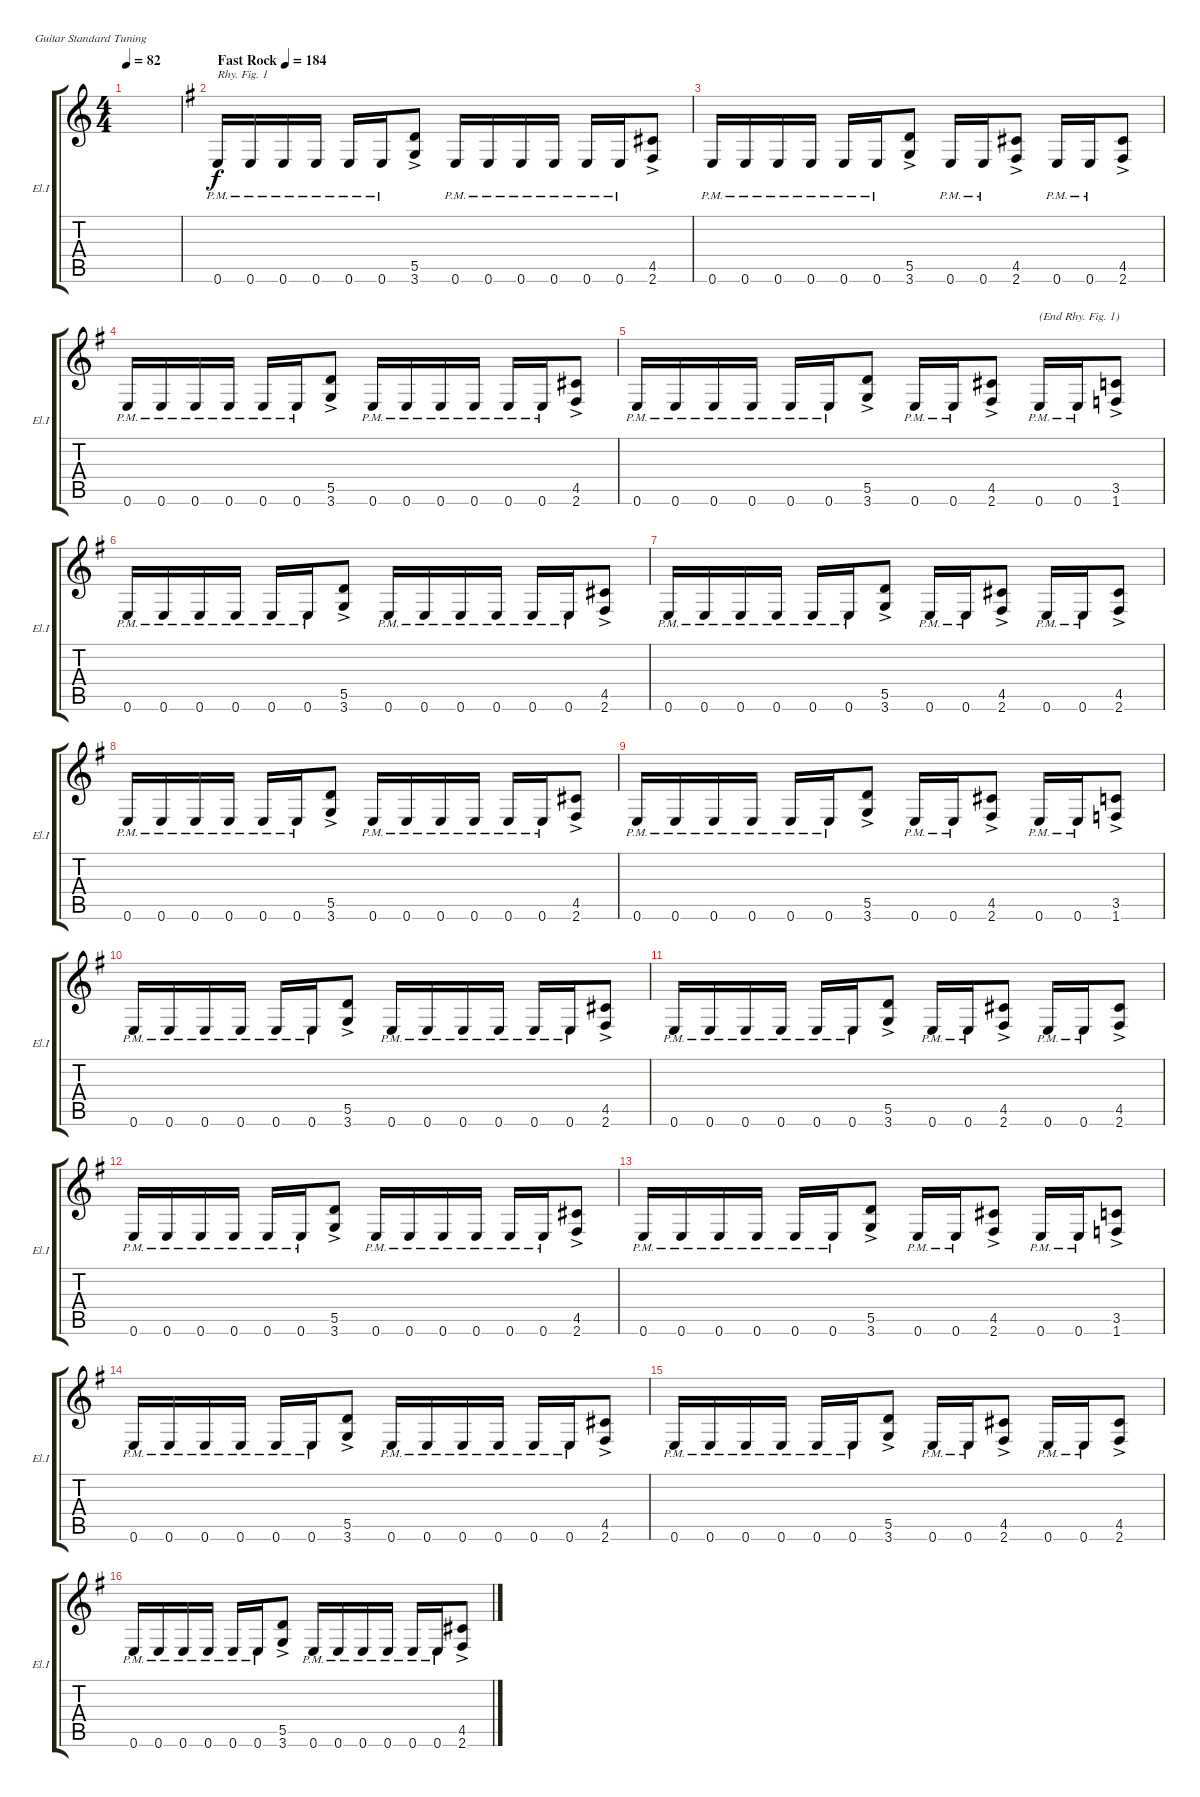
\defaultSystemsLayout 4
\bracketExtendMode groupsimilarinstruments
\useSystemSignSeparator
\singleTrackTrackNamePolicy allsystems
\multiTrackTrackNamePolicy allsystems
\firstSystemTrackNameOrientation horizontal
\otherSystemsTrackNameOrientation horizontal
\track ("Guitar El.I" "El.I") {instrument distortionguitar}
\staff {score tabs}
\tuning (E4 B3 G3 D3 A2 E2)
\ts (4 4)
\tempo 82
\clef g2
\ks c
|
\beaming (8 2 2 2 2)
\tempo (184 "Fast Rock")
\ks eminor
0.6{pm}.16{txt "Rhy. Fig. 1"} 0.6{pm}.16 0.6{pm}.16 0.6{pm}.16 0.6{pm}.16 0.6{pm}.16 (3.6{ac} 5.5{ac}).8 0.6{pm}.16 0.6{pm}.16 0.6{pm}.16 0.6{pm}.16 0.6{pm}.16 0.6{pm}.16 (2.6{ac} 4.5{ac}).8 |
0.6{pm}.16 0.6{pm}.16 0.6{pm}.16 0.6{pm}.16 0.6{pm}.16 0.6{pm}.16 (3.6{ac} 5.5{ac}).8 0.6{pm}.16 0.6{pm}.16 (2.6{ac} 4.5{ac}).8 0.6{pm}.16 0.6{pm}.16 (2.6{ac} 4.5{ac}).8 |
0.6{pm}.16 0.6{pm}.16 0.6{pm}.16 0.6{pm}.16 0.6{pm}.16 0.6{pm}.16 (3.6{ac} 5.5{ac}).8 0.6{pm}.16 0.6{pm}.16 0.6{pm}.16 0.6{pm}.16 0.6{pm}.16 0.6{pm}.16 (2.6{ac} 4.5{ac}).8 |
0.6{pm}.16 0.6{pm}.16 0.6{pm}.16 0.6{pm}.16 0.6{pm}.16 0.6{pm}.16 (3.6{ac} 5.5{ac}).8 0.6{pm}.16 0.6{pm}.16 (2.6{ac} 4.5{ac}).8 0.6{pm}.16{txt "(End Rhy. Fig. 1)"} 0.6{pm}.16 (1.6{ac} 3.5{ac}).8 |
0.6{pm}.16 0.6{pm}.16 0.6{pm}.16 0.6{pm}.16 0.6{pm}.16 0.6{pm}.16 (3.6{ac} 5.5{ac}).8 0.6{pm}.16 0.6{pm}.16 0.6{pm}.16 0.6{pm}.16 0.6{pm}.16 0.6{pm}.16 (2.6{ac} 4.5{ac}).8 |
0.6{pm}.16 0.6{pm}.16 0.6{pm}.16 0.6{pm}.16 0.6{pm}.16 0.6{pm}.16 (3.6{ac} 5.5{ac}).8 0.6{pm}.16 0.6{pm}.16 (2.6{ac} 4.5{ac}).8 0.6{pm}.16 0.6{pm}.16 (2.6{ac} 4.5{ac}).8 |
0.6{pm}.16 0.6{pm}.16 0.6{pm}.16 0.6{pm}.16 0.6{pm}.16 0.6{pm}.16 (3.6{ac} 5.5{ac}).8 0.6{pm}.16 0.6{pm}.16 0.6{pm}.16 0.6{pm}.16 0.6{pm}.16 0.6{pm}.16 (2.6{ac} 4.5{ac}).8 |
0.6{pm}.16 0.6{pm}.16 0.6{pm}.16 0.6{pm}.16 0.6{pm}.16 0.6{pm}.16 (3.6{ac} 5.5{ac}).8 0.6{pm}.16 0.6{pm}.16 (2.6{ac} 4.5{ac}).8 0.6{pm}.16 0.6{pm}.16 (1.6{ac} 3.5{ac}).8 |
0.6{pm}.16 0.6{pm}.16 0.6{pm}.16 0.6{pm}.16 0.6{pm}.16 0.6{pm}.16 (3.6{ac} 5.5{ac}).8 0.6{pm}.16 0.6{pm}.16 0.6{pm}.16 0.6{pm}.16 0.6{pm}.16 0.6{pm}.16 (2.6{ac} 4.5{ac}).8 |
0.6{pm}.16 0.6{pm}.16 0.6{pm}.16 0.6{pm}.16 0.6{pm}.16 0.6{pm}.16 (3.6{ac} 5.5{ac}).8 0.6{pm}.16 0.6{pm}.16 (2.6{ac} 4.5{ac}).8 0.6{pm}.16 0.6{pm}.16 (2.6{ac} 4.5{ac}).8 |
0.6{pm}.16 0.6{pm}.16 0.6{pm}.16 0.6{pm}.16 0.6{pm}.16 0.6{pm}.16 (3.6{ac} 5.5{ac}).8 0.6{pm}.16 0.6{pm}.16 0.6{pm}.16 0.6{pm}.16 0.6{pm}.16 0.6{pm}.16 (2.6{ac} 4.5{ac}).8 |
0.6{pm}.16 0.6{pm}.16 0.6{pm}.16 0.6{pm}.16 0.6{pm}.16 0.6{pm}.16 (3.6{ac} 5.5{ac}).8 0.6{pm}.16 0.6{pm}.16 (2.6{ac} 4.5{ac}).8 0.6{pm}.16 0.6{pm}.16 (1.6{ac} 3.5{ac}).8 |
0.6{pm}.16 0.6{pm}.16 0.6{pm}.16 0.6{pm}.16 0.6{pm}.16 0.6{pm}.16 (3.6{ac} 5.5{ac}).8 0.6{pm}.16 0.6{pm}.16 0.6{pm}.16 0.6{pm}.16 0.6{pm}.16 0.6{pm}.16 (2.6{ac} 4.5{ac}).8 |
0.6{pm}.16 0.6{pm}.16 0.6{pm}.16 0.6{pm}.16 0.6{pm}.16 0.6{pm}.16 (3.6{ac} 5.5{ac}).8 0.6{pm}.16 0.6{pm}.16 (2.6{ac} 4.5{ac}).8 0.6{pm}.16 0.6{pm}.16 (2.6{ac} 4.5{ac}).8 |
0.6{pm}.16 0.6{pm}.16 0.6{pm}.16 0.6{pm}.16 0.6{pm}.16 0.6{pm}.16 (3.6{ac} 5.5{ac}).8 0.6{pm}.16 0.6{pm}.16 0.6{pm}.16 0.6{pm}.16 0.6{pm}.16 0.6{pm}.16 (2.6{ac} 4.5{ac}).8
